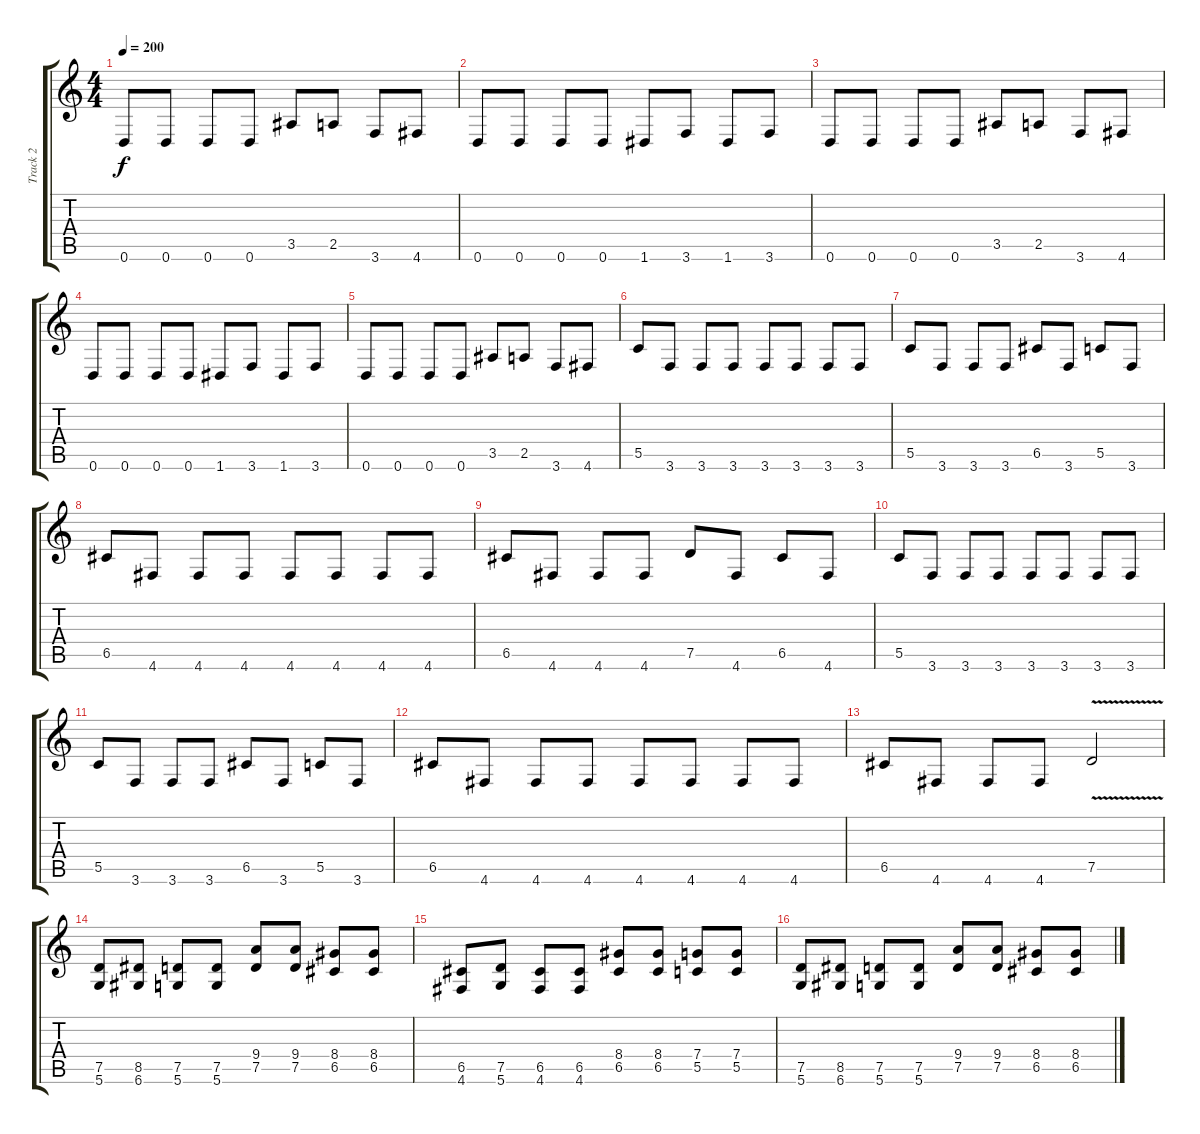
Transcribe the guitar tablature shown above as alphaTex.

\track ("Track 2" "Track 2") {instrument overdrivenguitar}
\staff {score tabs}
\tuning (D4 A3 F3 C3 G2 D2) {hide}
\ts (4 4)
\tempo 200
\clef g2
\ks c
0.6.8{dy f} 0.6.8 0.6.8 0.6.8 3.5.8 2.5.8 3.6.8 4.6.8 |
0.6.8 0.6.8 0.6.8 0.6.8 1.6.8 3.6.8 1.6.8 3.6.8 |
0.6.8 0.6.8 0.6.8 0.6.8 3.5.8 2.5.8 3.6.8 4.6.8 |
0.6.8 0.6.8 0.6.8 0.6.8 1.6.8 3.6.8 1.6.8 3.6.8 |
0.6.8 0.6.8 0.6.8 0.6.8 3.5.8 2.5.8 3.6.8 4.6.8 |
5.5.8 3.6.8 3.6.8 3.6.8 3.6.8 3.6.8 3.6.8 3.6.8 |
5.5.8 3.6.8 3.6.8 3.6.8 6.5.8 3.6.8 5.5.8 3.6.8 |
6.5.8 4.6.8 4.6.8 4.6.8 4.6.8 4.6.8 4.6.8 4.6.8 |
6.5.8 4.6.8 4.6.8 4.6.8 7.5.8 4.6.8 6.5.8 4.6.8 |
5.5.8 3.6.8 3.6.8 3.6.8 3.6.8 3.6.8 3.6.8 3.6.8 |
5.5.8 3.6.8 3.6.8 3.6.8 6.5.8 3.6.8 5.5.8 3.6.8 |
6.5.8 4.6.8 4.6.8 4.6.8 4.6.8 4.6.8 4.6.8 4.6.8 |
6.5.8 4.6.8 4.6.8 4.6.8 7.5{v}.2 |
(7.5 5.6).8 (8.5 6.6).8 (7.5 5.6).8 (7.5 5.6).8 (9.4 7.5).8 (9.4 7.5).8 (8.4 6.5).8 (8.4 6.5).8 |
(6.5 4.6).8 (7.5 5.6).8 (6.5 4.6).8 (6.5 4.6).8 (8.4 6.5).8 (8.4 6.5).8 (7.4 5.5).8 (7.4 5.5).8 |
(7.5 5.6).8 (8.5 6.6).8 (7.5 5.6).8 (7.5 5.6).8 (9.4 7.5).8 (9.4 7.5).8 (8.4 6.5).8 (8.4 6.5).8
